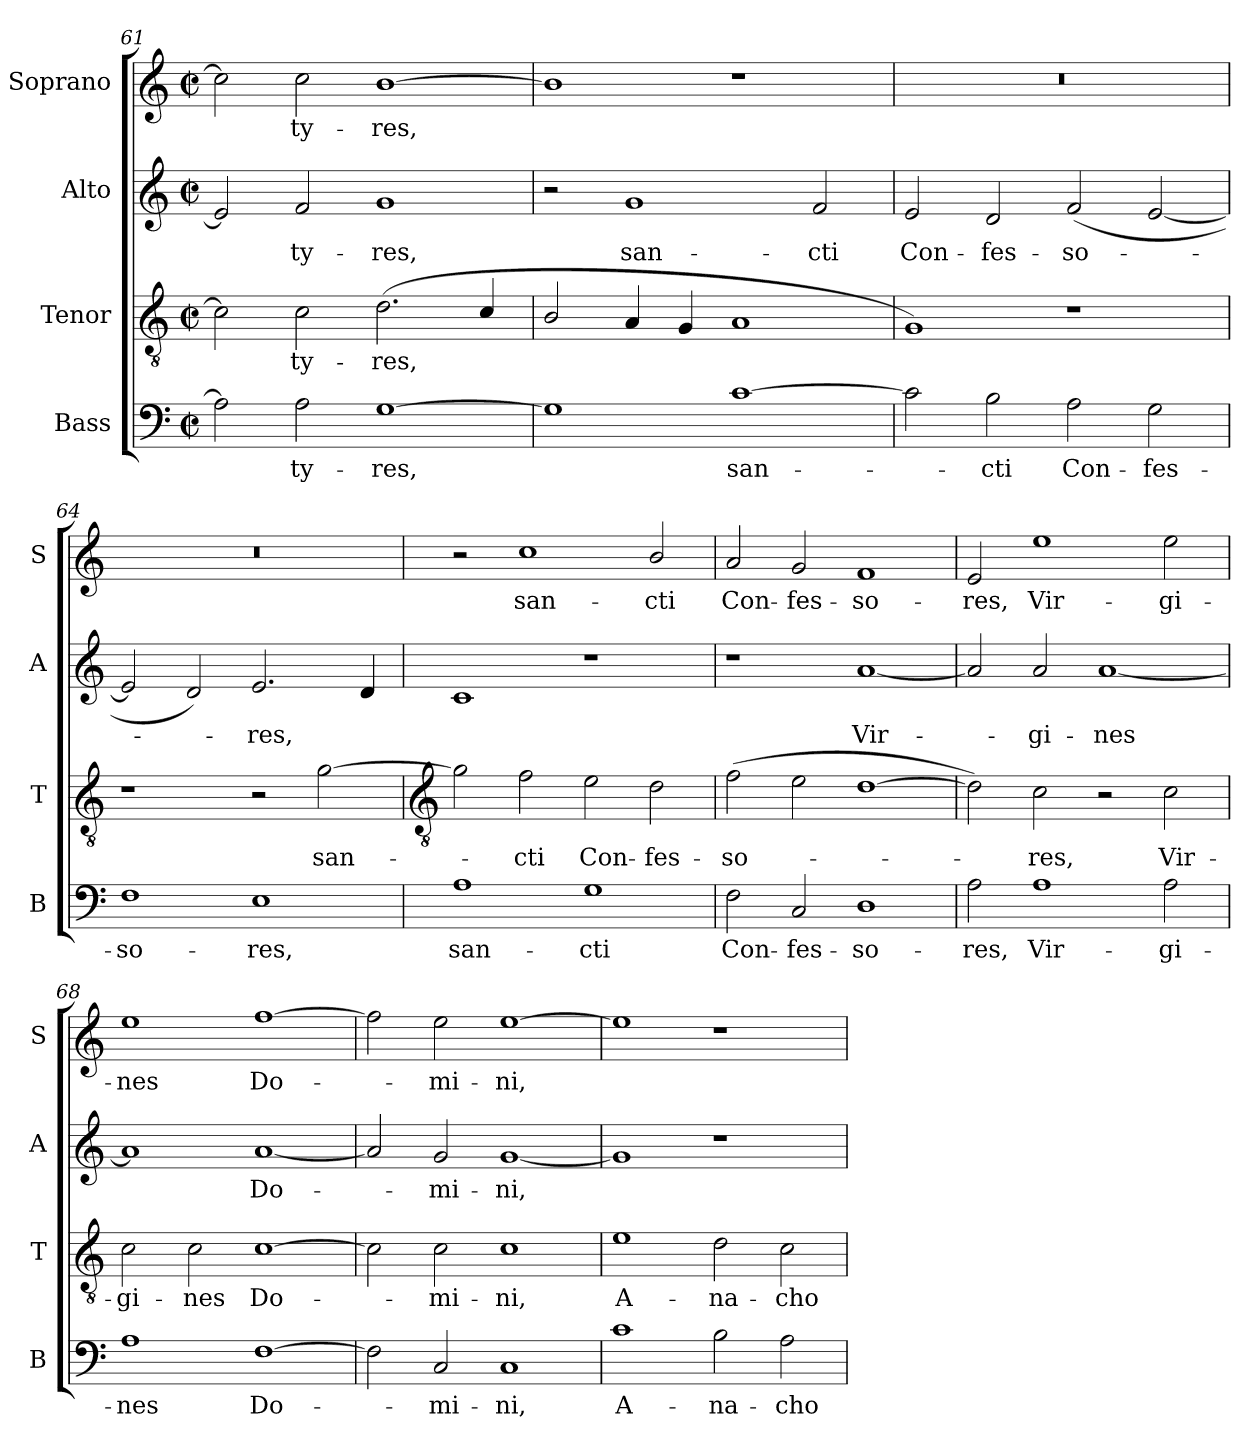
**kern	**text	**kern	**text	**kern	**text	**kern	**text
*part4	*part4	*part3	*part3	*part2	*part2	*part1	*part1
*staff4	*staff4	*staff3	*staff3	*staff2	*staff2	*staff1	*staff1
*I"Bass	*	*I"Tenor	*	*I"Alto	*	*I"Soprano	*
*I'B	*	*I'T	*	*I'A	*	*I'S	*
*clefF4	*	*clefGv2	*	*clefG2	*	*clefG2	*
*k[]	*	*k[]	*	*k[]	*	*k[]	*
*C:	*	*C:	*	*C:	*	*C:	*
*M4/2	*	*M4/2	*	*M4/2	*	*M4/2	*
*met(c|)	*	*met(c|)	*	*met(c|)	*	*met(c|)	*
=61	=61	=61	=61	=61	=61	=61	=61
2A]	.	2c]	.	2e]	.	2cc]	.
!	!LO:LY:b	!	!LO:LY:b	!	!LO:LY:b	!	!LO:LY:b
2A	ty-	2c	ty-	2f	ty-	2cc	ty-
!	!LO:LY:b	!	!LO:LY:b	!	!LO:LY:b	!	!LO:LY:b
[1G	-res,	(<2.d	-res,	1g	-res,	[1b	-res,
.	.	4c/	.	.	.	.	.
=62	=62	=62	=62	=62	=62	=62	=62
1G]	.	2B/	.	2r	.	1b]	.
!	!	!	!	!	!LO:LY:b	!	!
.	.	4A	.	1g	san-	.	.
.	.	4G	.	.	.	.	.
!	!LO:LY:b	!	!	!	!	!	!
[1c	san-	1A	.	.	.	1r	.
!	!	!	!	!	!LO:LY:b	!	!
.	.	.	.	2f	-cti	.	.
=63	=63	=63	=63	=63	=63	=63	=63
!	!	!	!	!	!LO:LY:b	!	!
2c]	.	1G)	.	2e	Con-	0r	.
!	!LO:LY:b	!	!	!	!LO:LY:b	!	!
2B	cti	.	.	2d	-fes-	.	.
!	!LO:LY:b	!	!	!	!LO:LY:b	!	!
2A	Con-	1r	.	(<2f	-so-	.	.
!	!LO:LY:b	!	!	!	!	!	!
2G	-fes-	.	.	[2e	.	.	.
=64	=64	=64	=64	=64	=64	=64	=64
!	!LO:LY:b	!	!	!	!	!	!
1F	-so-	1r	.	2e]	.	0r	.
.	.	.	.	2d)	.	.	.
!	!LO:LY:b	!	!	!	!LO:LY:b	!	!
1E	-res,	2r	.	2.e	res,	.	.
!	!	!	!LO:LY:b	!	!	!	!
.	.	[2g	san-	.	.	.	.
.	.	.	.	4d	.	.	.
!!LO:LB:g=z
=65	=65	=65	=65	=65	=65	=65	=65
*	*	*clefGv2	*	*	*	*	*
!	!LO:LY:b	!	!	!	!	!	!
1A	san-	2g]	.	1c	.	2r	.
!	!	!	!LO:LY:b	!	!	!	!LO:LY:b
.	.	2f	cti	.	.	1cc	san-
!	!LO:LY:b	!	!LO:LY:b	!	!	!	!
1G	-cti	2e	Con-	1r	.	.	.
!	!	!	!LO:LY:b	!	!	!	!LO:LY:b
.	.	2d	-fes-	.	.	2b/	-cti
=66	=66	=66	=66	=66	=66	=66	=66
!	!LO:LY:b	!	!LO:LY:b	!	!	!	!LO:LY:b
2F	Con-	(>2f	-so-	1r	.	2a	Con-
!	!LO:LY:b	!	!	!	!	!	!LO:LY:b
2C	-fes-	2e	.	.	.	2g	-fes-
!	!LO:LY:b	!	!	!	!LO:LY:b	!	!LO:LY:b
1D	-so-	[1d	.	[1a	Vir-	1f	-so-
=67	=67	=67	=67	=67	=67	=67	=67
!	!LO:LY:b	!	!	!	!	!	!LO:LY:b
2A	-res,	2d])	.	2a]	.	2e	-res,
!	!LO:LY:b	!	!LO:LY:b	!	!LO:LY:b	!	!LO:LY:b
1A	Vir-	2c	res,	2a	gi-	1ee	Vir-
!	!	!	!	!	!LO:LY:b	!	!
.	.	2r	.	[1a	-nes	.	.
!	!LO:LY:b	!	!LO:LY:b	!	!	!	!LO:LY:b
2A	-gi-	2c	Vir-	.	.	2ee	-gi-
=68	=68	=68	=68	=68	=68	=68	=68
!	!LO:LY:b	!	!LO:LY:b	!	!	!	!LO:LY:b
1A	-nes	2c	-gi-	1a]	.	1ee	-nes
!	!	!	!LO:LY:b	!	!	!	!
.	.	2c	-nes	.	.	.	.
!	!LO:LY:b	!	!LO:LY:b	!	!LO:LY:b	!	!LO:LY:b
[1F	Do-	[1c	Do-	[1a	Do-	[1ff	Do-
=69	=69	=69	=69	=69	=69	=69	=69
2F]	.	2c]	.	2a]	.	2ff]	.
!	!LO:LY:b	!	!LO:LY:b	!	!LO:LY:b	!	!LO:LY:b
2C	mi-	2c	mi-	2g	mi-	2ee	mi-
!	!LO:LY:b	!	!LO:LY:b	!	!LO:LY:b	!	!LO:LY:b
1C	-ni,	1c	-ni,	[1g	-ni,	[1ee	-ni,
=70	=70	=70	=70	=70	=70	=70	=70
!	!LO:LY:b	!	!LO:LY:b	!	!	!	!
1c	A-	1e	A-	1g]	.	1ee]	.
!	!LO:LY:b	!	!LO:LY:b	!	!	!	!
2B	-na-	2d	-na-	1r	.	1r	.
!	!LO:LY:b	!	!LO:LY:b	!	!	!	!
2A	-cho-	2c	-cho-	.	.	.	.
=	=	=	=	=	=	=	=
*-	*-	*-	*-	*-	*-	*-	*-
